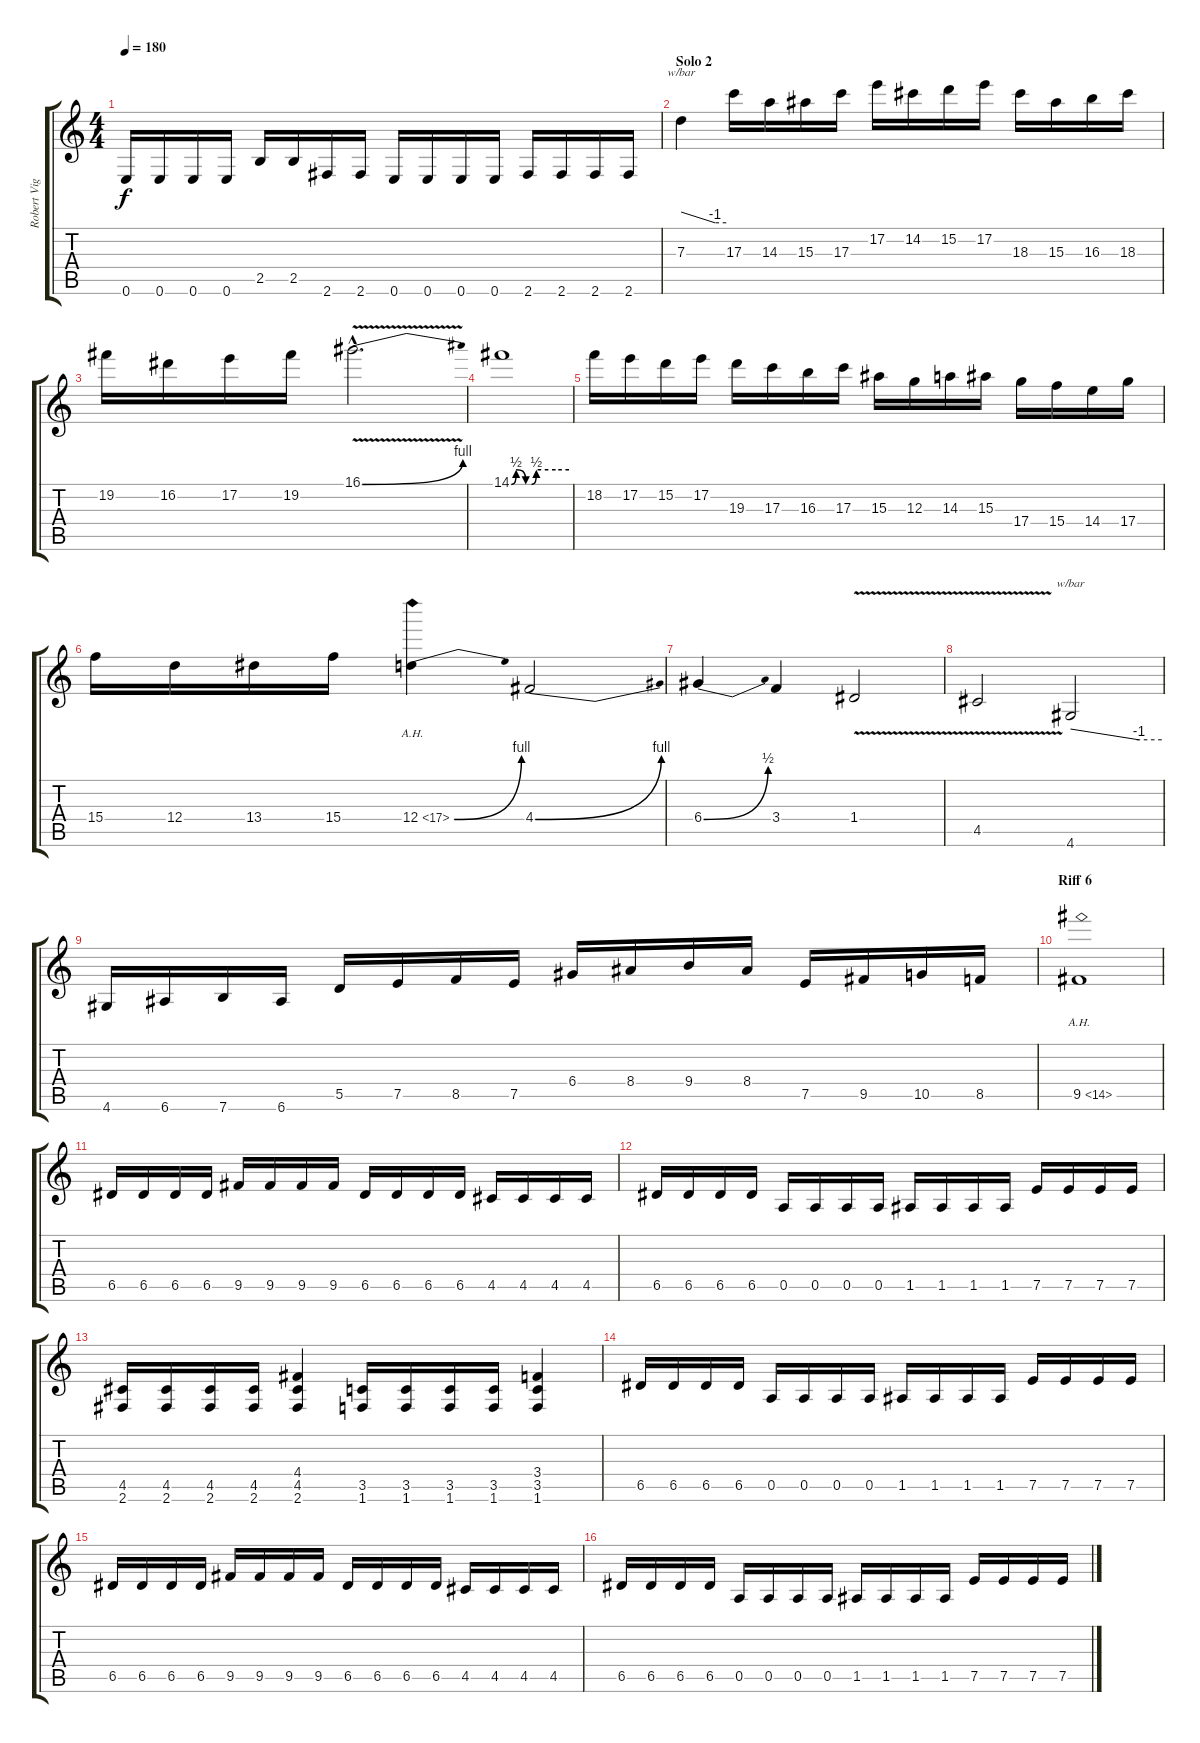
\track ("Robert Vigna" "Robert Vig") {instrument distortionguitar}
\staff {score tabs}
\tuning (E4 B3 G3 D3 A2 E2) {hide}
\ts (4 4)
\tempo 180
\clef g2
\ks c
0.6.16{dy f} 0.6.16 0.6.16 0.6.16 2.5.16 2.5.16 2.6.16 2.6.16 0.6.16 0.6.16 0.6.16 0.6.16 2.6.16 2.6.16 2.6.16 2.6.16 |
\section ("" "Solo 2")
7.3.4{tbe (custom default 0 0 45 -4 60 -4)} 17.3.16 14.3.16 15.3.16 17.3.16 17.2.16 14.2.16 15.2.16 17.2.16 18.3.16 15.3.16 16.3.16 18.3.16 |
19.2.16 16.2.16 17.2.16 19.2.16 16.1{be (bend 0 0 60 4) v hac}.2{d} |
14.1{be (custom 0 0 5 2 15 0 21 0 26 2 46 2 60 2)}.1 |
18.2.16 17.2.16 15.2.16 17.2.16 19.3.16 17.3.16 16.3.16 17.3.16 15.3.16 12.3.16 14.3.16 15.3.16 17.4.16 15.4.16 14.4.16 17.4.16 |
15.4.16 12.4.16 13.4.16 15.4.16 12.4{be (bend 0 0 60 4) ah 5}.4 4.4{be (bend 0 0 60 4)}.2 |
6.4{be (bend 0 0 60 2)}.4 3.4.4 1.4{v}.2 |
4.5{v}.2 4.6.2{tbe (custom default 0 0 45 -4 60 -4)} |
4.6.16 6.6.16 7.6.16 6.6.16 5.5.16 7.5.16 8.5.16 7.5.16 6.4.16 8.4.16 9.4.16 8.4.16 7.5.16 9.5.16 10.5.16 8.5.16 |
\section ("" "Riff 6")
9.5{ah 5}.1 |
6.5.16 6.5.16 6.5.16 6.5.16 9.5.16 9.5.16 9.5.16 9.5.16 6.5.16 6.5.16 6.5.16 6.5.16 4.5.16 4.5.16 4.5.16 4.5.16 |
6.5.16 6.5.16 6.5.16 6.5.16 0.5.16 0.5.16 0.5.16 0.5.16 1.5.16 1.5.16 1.5.16 1.5.16 7.5.16 7.5.16 7.5.16 7.5.16 |
(4.5 2.6).16 (4.5 2.6).16 (4.5 2.6).16 (4.5 2.6).16 (4.4 4.5 2.6).4 (3.5 1.6).16 (3.5 1.6).16 (3.5 1.6).16 (3.5 1.6).16 (3.4 3.5 1.6).4 |
6.5.16 6.5.16 6.5.16 6.5.16 0.5.16 0.5.16 0.5.16 0.5.16 1.5.16 1.5.16 1.5.16 1.5.16 7.5.16 7.5.16 7.5.16 7.5.16 |
6.5.16 6.5.16 6.5.16 6.5.16 9.5.16 9.5.16 9.5.16 9.5.16 6.5.16 6.5.16 6.5.16 6.5.16 4.5.16 4.5.16 4.5.16 4.5.16 |
6.5.16 6.5.16 6.5.16 6.5.16 0.5.16 0.5.16 0.5.16 0.5.16 1.5.16 1.5.16 1.5.16 1.5.16 7.5.16 7.5.16 7.5.16 7.5.16
